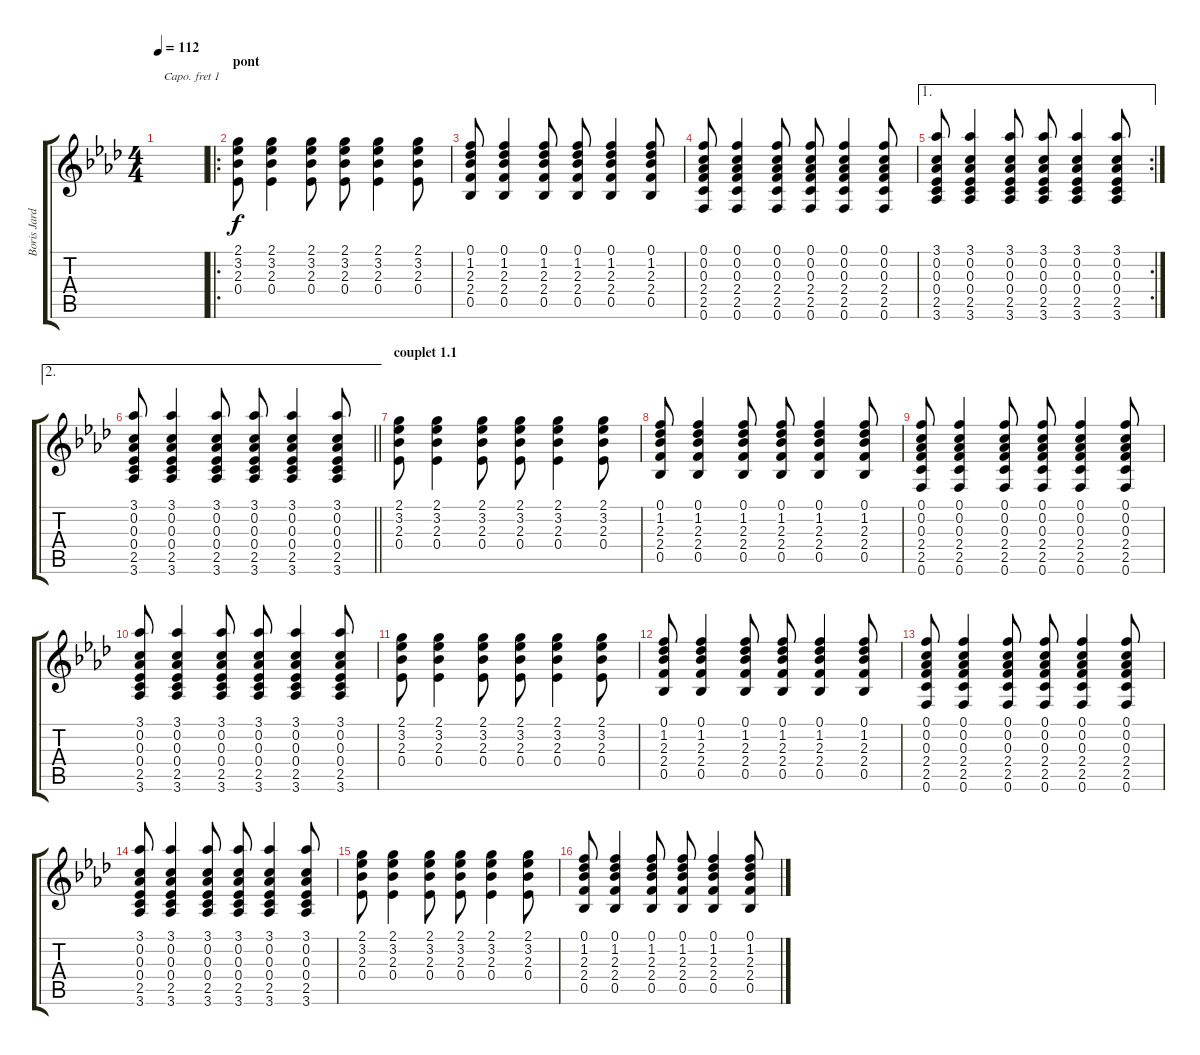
\track ("Boris Jardel (guitare rythmique)" "Boris Jard") {instrument overdrivenguitar}
\staff {score tabs}
\capo 1
\tuning (E4 B3 G3 D3 A2 E2) {hide}
\ts (4 4)
\tempo 112
\clef g2
\ks ab
|
\ro
\section ("" "pont")
(2.1 3.2 2.3 0.4).8 (2.1 3.2 2.3 0.4).4 (2.1 3.2 2.3 0.4).8 (2.1 3.2 2.3 0.4).8 (2.1 3.2 2.3 0.4).4 (2.1 3.2 2.3 0.4).8 |
(0.1 1.2 2.3 2.4 0.5).8 (0.1 1.2 2.3 2.4 0.5).4 (0.1 1.2 2.3 2.4 0.5).8 (0.1 1.2 2.3 2.4 0.5).8 (0.1 1.2 2.3 2.4 0.5).4 (0.1 1.2 2.3 2.4 0.5).8 |
(0.1 0.2 0.3 2.4 2.5 0.6).8 (0.1 0.2 0.3 2.4 2.5 0.6).4 (0.1 0.2 0.3 2.4 2.5 0.6).8 (0.1 0.2 0.3 2.4 2.5 0.6).8 (0.1 0.2 0.3 2.4 2.5 0.6).4 (0.1 0.2 0.3 2.4 2.5 0.6).8 |
\ae 1
\rc 2
(3.1 0.2 0.3 0.4 2.5 3.6).8 (3.1 0.2 0.3 0.4 2.5 3.6).4 (3.1 0.2 0.3 0.4 2.5 3.6).8 (3.1 0.2 0.3 0.4 2.5 3.6).8 (3.1 0.2 0.3 0.4 2.5 3.6).4 (3.1 0.2 0.3 0.4 2.5 3.6).8 |
\ae 2
\barLineRight lightlight
(3.1 0.2 0.3 0.4 2.5 3.6).8 (3.1 0.2 0.3 0.4 2.5 3.6).4 (3.1 0.2 0.3 0.4 2.5 3.6).8 (3.1 0.2 0.3 0.4 2.5 3.6).8 (3.1 0.2 0.3 0.4 2.5 3.6).4 (3.1 0.2 0.3 0.4 2.5 3.6).8 |
\section ("" "couplet 1.1")
(2.1 3.2 2.3 0.4).8 (2.1 3.2 2.3 0.4).4 (2.1 3.2 2.3 0.4).8 (2.1 3.2 2.3 0.4).8 (2.1 3.2 2.3 0.4).4 (2.1 3.2 2.3 0.4).8 |
(0.1 1.2 2.3 2.4 0.5).8 (0.1 1.2 2.3 2.4 0.5).4 (0.1 1.2 2.3 2.4 0.5).8 (0.1 1.2 2.3 2.4 0.5).8 (0.1 1.2 2.3 2.4 0.5).4 (0.1 1.2 2.3 2.4 0.5).8 |
(0.1 0.2 0.3 2.4 2.5 0.6).8 (0.1 0.2 0.3 2.4 2.5 0.6).4 (0.1 0.2 0.3 2.4 2.5 0.6).8 (0.1 0.2 0.3 2.4 2.5 0.6).8 (0.1 0.2 0.3 2.4 2.5 0.6).4 (0.1 0.2 0.3 2.4 2.5 0.6).8 |
(3.1 0.2 0.3 0.4 2.5 3.6).8 (3.1 0.2 0.3 0.4 2.5 3.6).4 (3.1 0.2 0.3 0.4 2.5 3.6).8 (3.1 0.2 0.3 0.4 2.5 3.6).8 (3.1 0.2 0.3 0.4 2.5 3.6).4 (3.1 0.2 0.3 0.4 2.5 3.6).8 |
(2.1 3.2 2.3 0.4).8 (2.1 3.2 2.3 0.4).4 (2.1 3.2 2.3 0.4).8 (2.1 3.2 2.3 0.4).8 (2.1 3.2 2.3 0.4).4 (2.1 3.2 2.3 0.4).8 |
(0.1 1.2 2.3 2.4 0.5).8 (0.1 1.2 2.3 2.4 0.5).4 (0.1 1.2 2.3 2.4 0.5).8 (0.1 1.2 2.3 2.4 0.5).8 (0.1 1.2 2.3 2.4 0.5).4 (0.1 1.2 2.3 2.4 0.5).8 |
(0.1 0.2 0.3 2.4 2.5 0.6).8 (0.1 0.2 0.3 2.4 2.5 0.6).4 (0.1 0.2 0.3 2.4 2.5 0.6).8 (0.1 0.2 0.3 2.4 2.5 0.6).8 (0.1 0.2 0.3 2.4 2.5 0.6).4 (0.1 0.2 0.3 2.4 2.5 0.6).8 |
(3.1 0.2 0.3 0.4 2.5 3.6).8 (3.1 0.2 0.3 0.4 2.5 3.6).4 (3.1 0.2 0.3 0.4 2.5 3.6).8 (3.1 0.2 0.3 0.4 2.5 3.6).8 (3.1 0.2 0.3 0.4 2.5 3.6).4 (3.1 0.2 0.3 0.4 2.5 3.6).8 |
(2.1 3.2 2.3 0.4).8 (2.1 3.2 2.3 0.4).4 (2.1 3.2 2.3 0.4).8 (2.1 3.2 2.3 0.4).8 (2.1 3.2 2.3 0.4).4 (2.1 3.2 2.3 0.4).8 |
(0.1 1.2 2.3 2.4 0.5).8 (0.1 1.2 2.3 2.4 0.5).4 (0.1 1.2 2.3 2.4 0.5).8 (0.1 1.2 2.3 2.4 0.5).8 (0.1 1.2 2.3 2.4 0.5).4 (0.1 1.2 2.3 2.4 0.5).8
